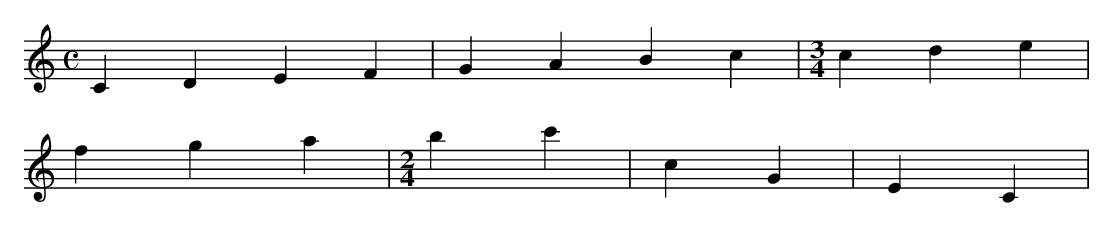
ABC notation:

X:1
M: C
K: C
L: 1/4
C D E F |G A B c| [M: 3/4] c d e|
f g a| [M: 2/4] b c'|cG|EC|
